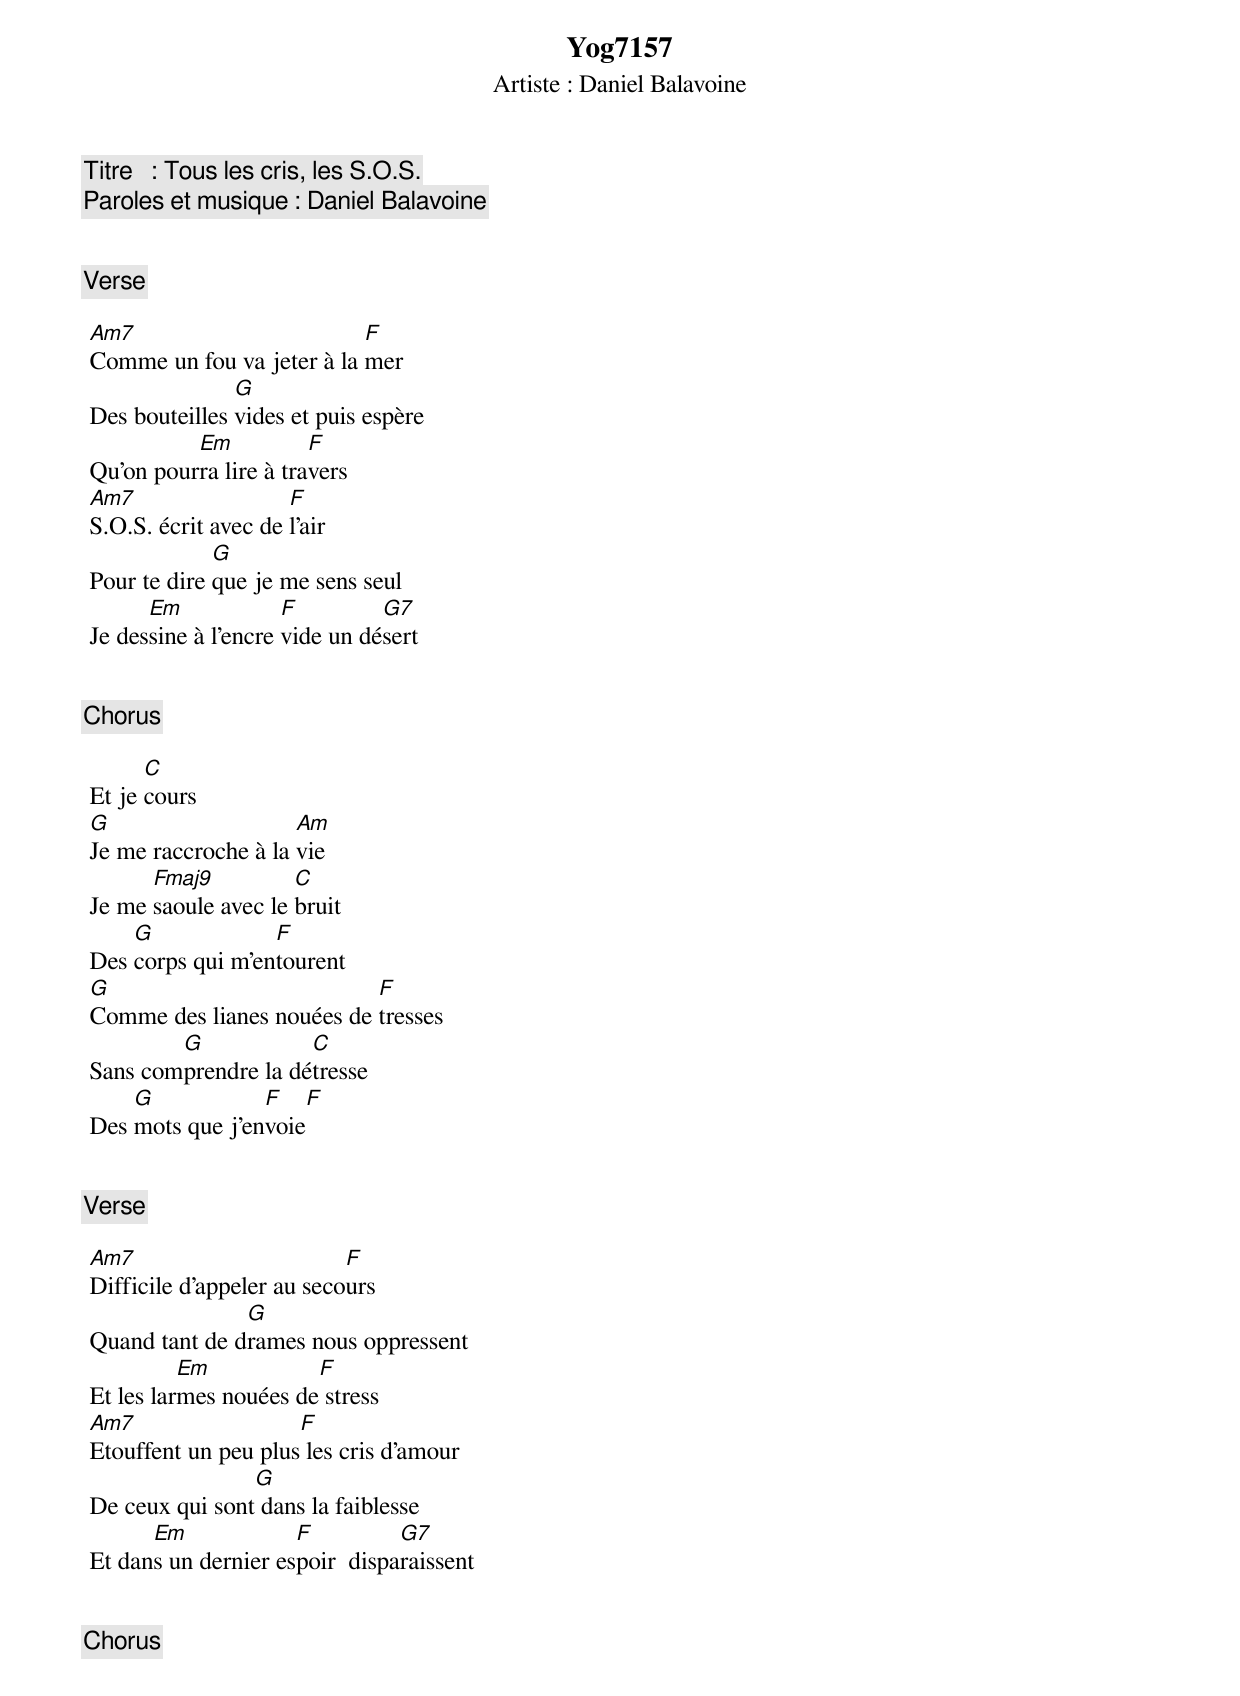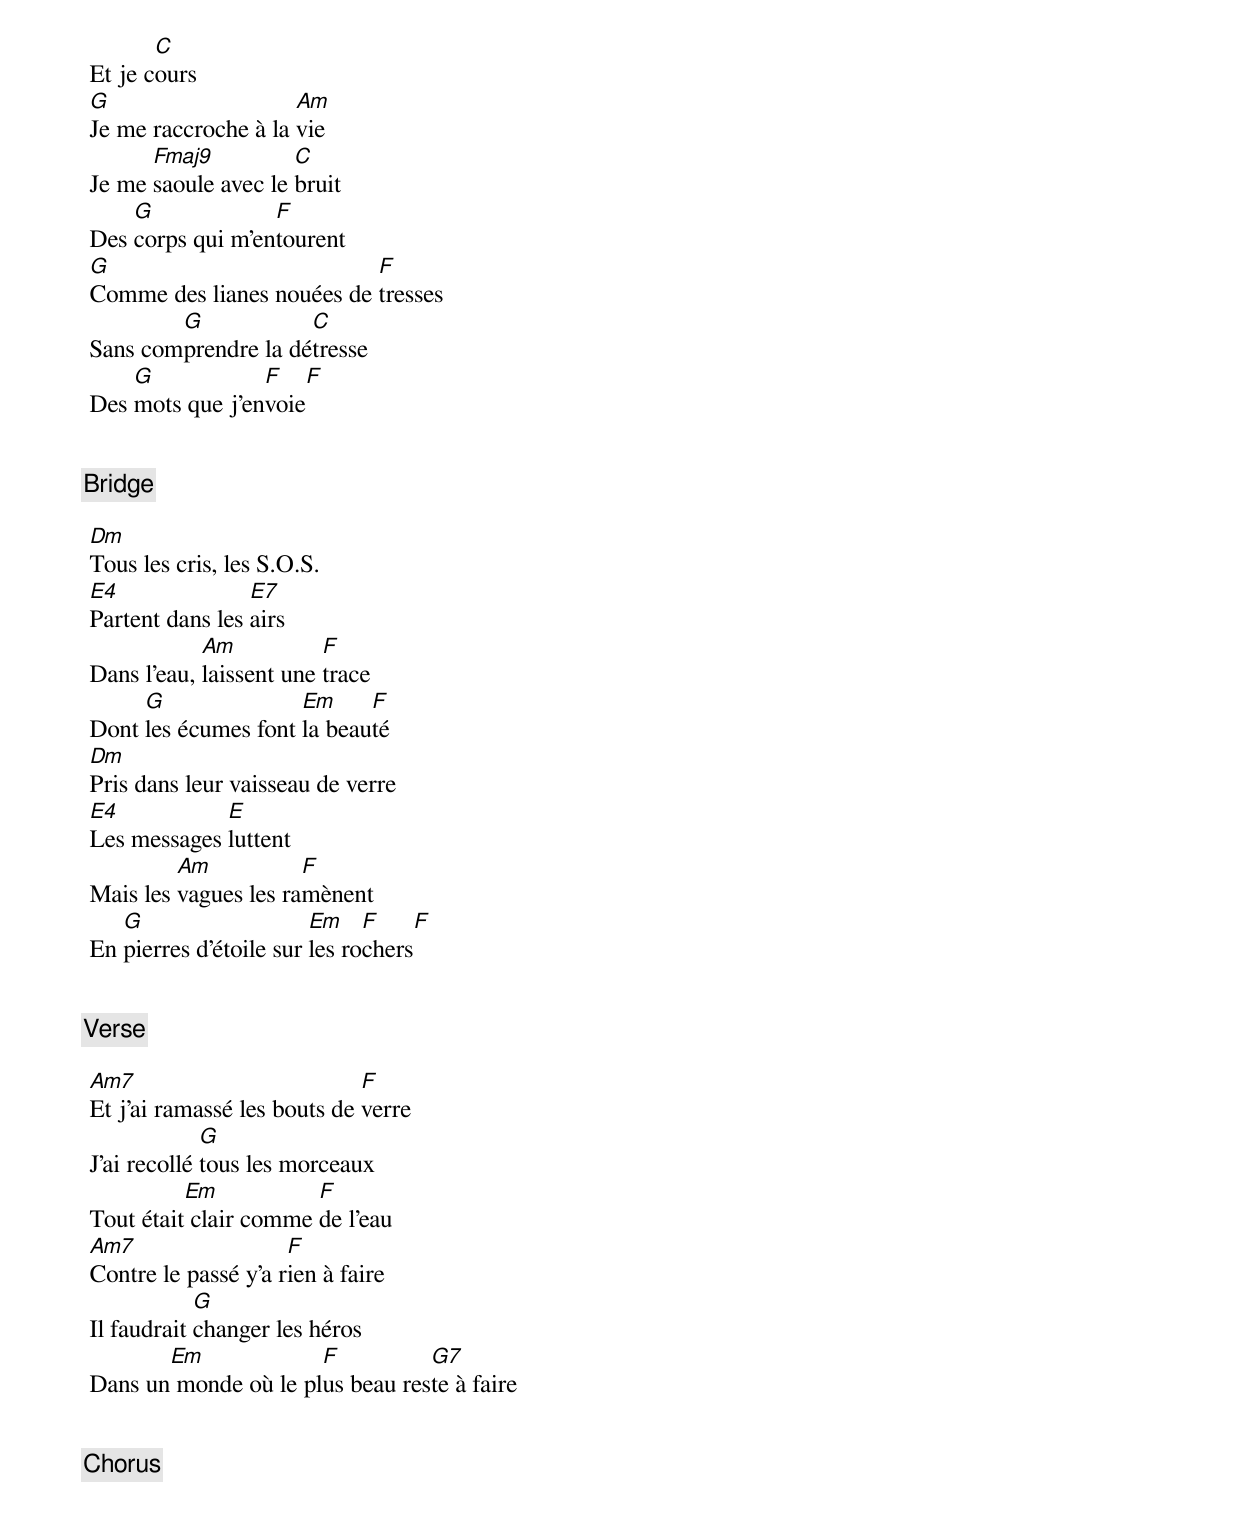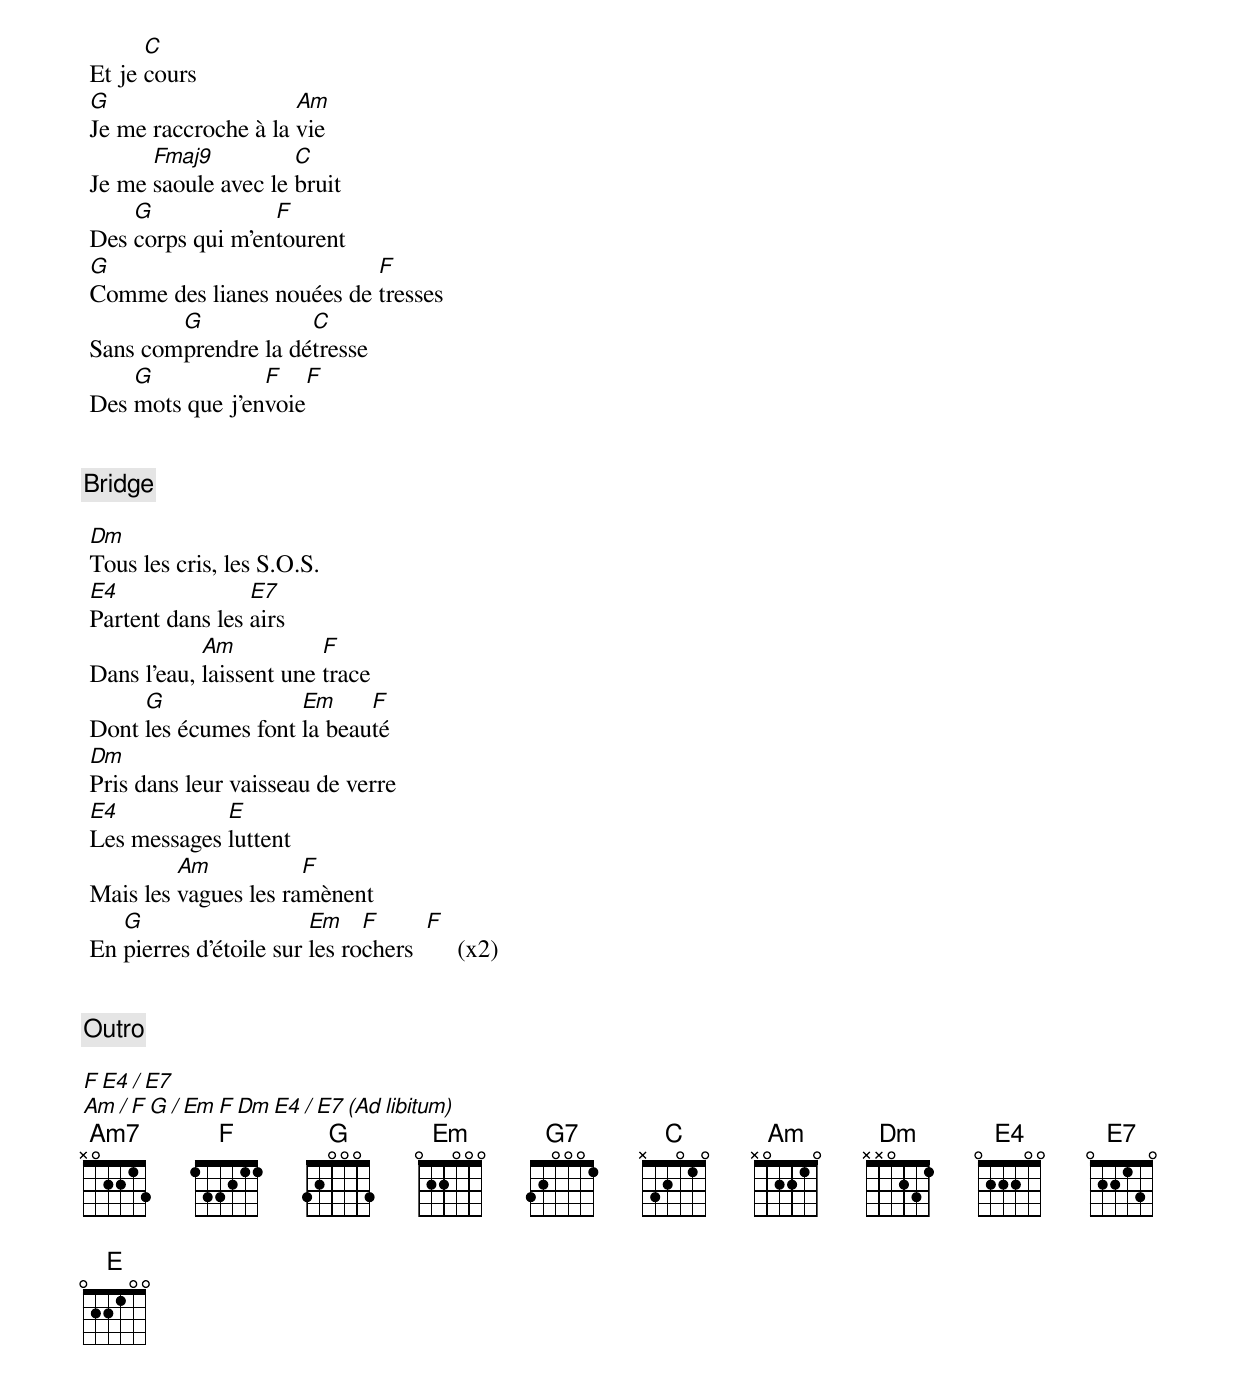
Yog7157
Artiste : Daniel Balavoine
 Titre   : Tous les cris, les S.O.S.
 Paroles et musique : Daniel Balavoine


[Verse]

 Am7                        F
 Comme un fou va jeter à la mer
                G
 Des bouteilles vides et puis espère
           Em           F
 Qu'on pourra lire à travers
 Am7                  F
 S.O.S. écrit avec de l'air
              G
 Pour te dire que je me sens seul
       Em             F         G7
 Je dessine à l'encre vide un désert


[Chorus]

       C
 Et je cours
 G                    Am
 Je me raccroche à la vie
       Fmaj9          C
 Je me saoule avec le bruit
     G             F
 Des corps qui m'entourent
 G                          F
 Comme des lianes nouées de tresses
         G            C
 Sans comprendre la détresse
     G            F      F
 Des mots que j'envoie


[Verse]

 Am7                        F
 Difficile d'appeler au secours
                G
 Quand tant de drames nous oppressent
           Em           F
 Et les larmes nouées de stress
 Am7                  F
 Etouffent un peu plus les cris d'amour
                 G
 De ceux qui sont dans la faiblesse
       Em             F          G7
 Et dans un dernier espoir  disparaissent


[Chorus]

        C
 Et je cours
 G                    Am
 Je me raccroche à la vie
       Fmaj9          C
 Je me saoule avec le bruit
     G             F
 Des corps qui m'entourent
 G                          F
 Comme des lianes nouées de tresses
         G            C
 Sans comprendre la détresse
     G            F      F
 Des mots que j'envoie


[Bridge]

 Dm
 Tous les cris, les S.O.S.
 E4               E7
 Partent dans les airs
             Am           F
 Dans l'eau, laissent une trace
      G               Em     F
 Dont les écumes font la beauté
 Dm
 Pris dans leur vaisseau de verre
 E4           E
 Les messages luttent
          Am           F
 Mais les vagues les ramènent
    G                    Em    F      F
 En pierres d'étoile sur les rochers


[Verse]

 Am7                          F
 Et j'ai ramassé les bouts de verre
              G
 J'ai recollé tous les morceaux
           Em           F
 Tout était clair comme de l'eau
 Am7                  F
 Contre le passé y'a rien à faire
             G
 Il faudrait changer les héros
        Em             F          G7
 Dans un monde où le plus beau reste à faire


[Chorus]

       C
 Et je cours
 G                    Am
 Je me raccroche à la vie
       Fmaj9          C
 Je me saoule avec le bruit
     G             F
 Des corps qui m'entourent
 G                          F
 Comme des lianes nouées de tresses
         G            C
 Sans comprendre la détresse
     G            F      F
 Des mots que j'envoie


[Bridge]

 Dm
 Tous les cris, les S.O.S.
 E4               E7
 Partent dans les airs
             Am           F
 Dans l'eau, laissent une trace
      G               Em     F
 Dont les écumes font la beauté
 Dm
 Pris dans leur vaisseau de verre
 E4           E
 Les messages luttent
          Am           F
 Mais les vagues les ramènent
    G                    Em    F      F
 En pierres d'étoile sur les rochers       (x2)


[Outro]

 F   E4 / E7
 Am / F   G / Em   F   Dm   E4 / E7   (Ad libitum)
